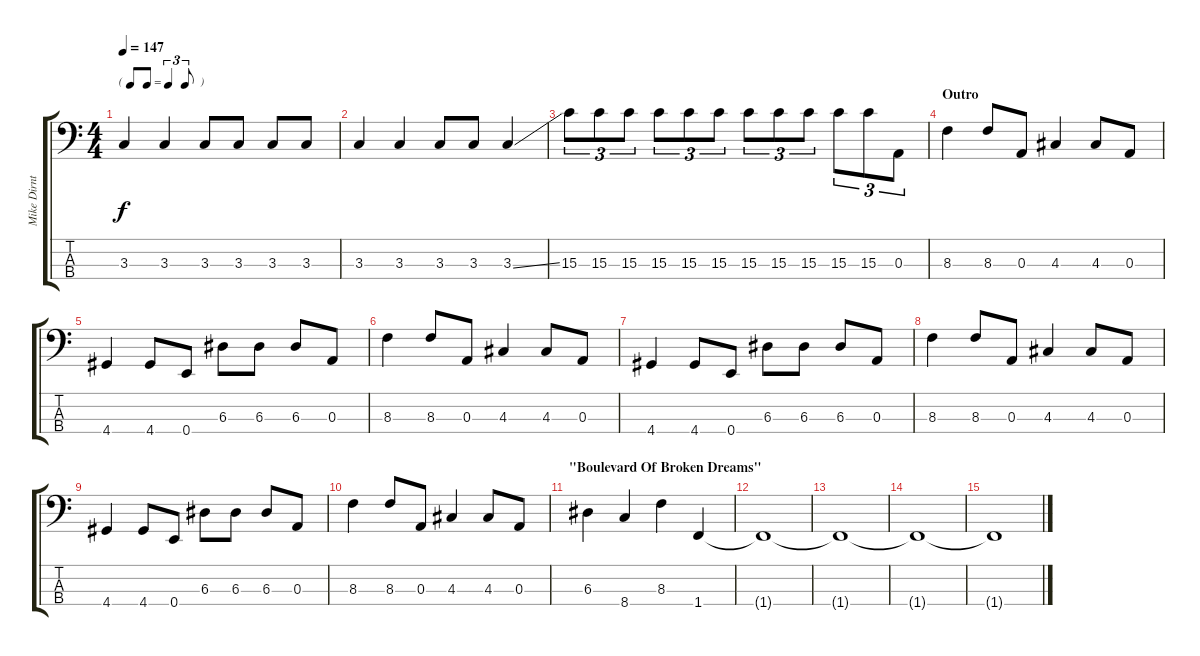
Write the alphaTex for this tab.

\track ("Mike Dirnt" "Mike Dirnt") {instrument electricbasspick}
\staff {score tabs}
\tuning (G2 D2 A1 E1) {hide}
\ts (4 4)
\tf triplet8th
\tempo 147
\clef f4
\ks c
3.3.4{dy f} 3.3.4 3.3.8 3.3.8 3.3.8 3.3.8 |
3.3.4 3.3.4 3.3.8 3.3.8 3.3{ss}.4 |
15.3.8{tu (3 2)} 15.3.8{tu (3 2)} 15.3.8{tu (3 2)} 15.3.8{tu (3 2)} 15.3.8{tu (3 2)} 15.3.8{tu (3 2)} 15.3.8{tu (3 2)} 15.3.8{tu (3 2)} 15.3.8{tu (3 2)} 15.3.8{tu (3 2)} 15.3.8{tu (3 2)} 0.3.8{tu (3 2)} |
\section ("" "Outro")
8.3.4 8.3.8 0.3.8 4.3.4 4.3.8 0.3.8 |
4.4.4 4.4.8 0.4.8 6.3.8 6.3.8 6.3.8 0.3.8 |
8.3.4 8.3.8 0.3.8 4.3.4 4.3.8 0.3.8 |
4.4.4 4.4.8 0.4.8 6.3.8 6.3.8 6.3.8 0.3.8 |
8.3.4 8.3.8 0.3.8 4.3.4 4.3.8 0.3.8 |
4.4.4 4.4.8 0.4.8 6.3.8 6.3.8 6.3.8 0.3.8 |
8.3.4 8.3.8 0.3.8 4.3.4 4.3.8 0.3.8 |
\section ("" "\"Boulevard Of Broken Dreams\"")
6.3.4 8.4.4 8.3.4 1.4.4 |
1.4{t}.1 |
1.4{t}.1 |
1.4{t}.1 |
1.4{t}.1
